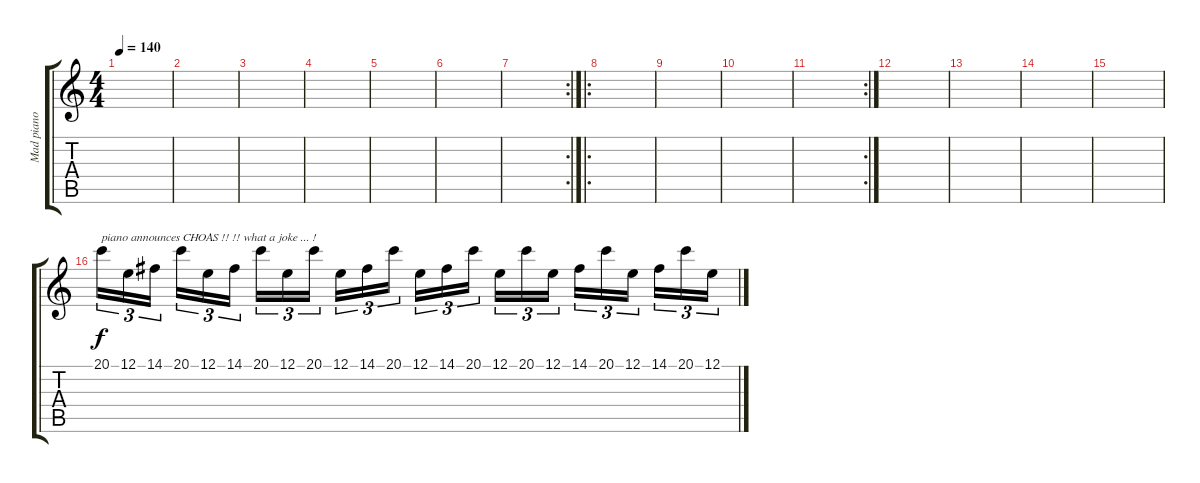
\track ("Mad piano" "Mad piano") {instrument brightacousticpiano}
\staff {score tabs}
\tuning (E4 B3 G3 D3 A2 E2) {hide}
\ts (4 4)
\tempo 140
\clef g2
\ks c
|
|
|
|
|
|
\rc 2
|
\ro
|
|
|
\rc 2
|
|
|
|
|
20.1.16{tu (3 2) txt "piano announces CHOAS !! !! what a joke ... !"} 12.1.16{tu (3 2)} 14.1.16{tu (3 2)} 20.1.16{tu (3 2)} 12.1.16{tu (3 2)} 14.1.16{tu (3 2)} 20.1.16{tu (3 2)} 12.1.16{tu (3 2)} 20.1.16{tu (3 2)} 12.1.16{tu (3 2)} 14.1.16{tu (3 2)} 20.1.16{tu (3 2)} 12.1.16{tu (3 2)} 14.1.16{tu (3 2)} 20.1.16{tu (3 2)} 12.1.16{tu (3 2)} 20.1.16{tu (3 2)} 12.1.16{tu (3 2)} 14.1.16{tu (3 2)} 20.1.16{tu (3 2)} 12.1.16{tu (3 2)} 14.1.16{tu (3 2)} 20.1.16{tu (3 2)} 12.1.16{tu (3 2)}
